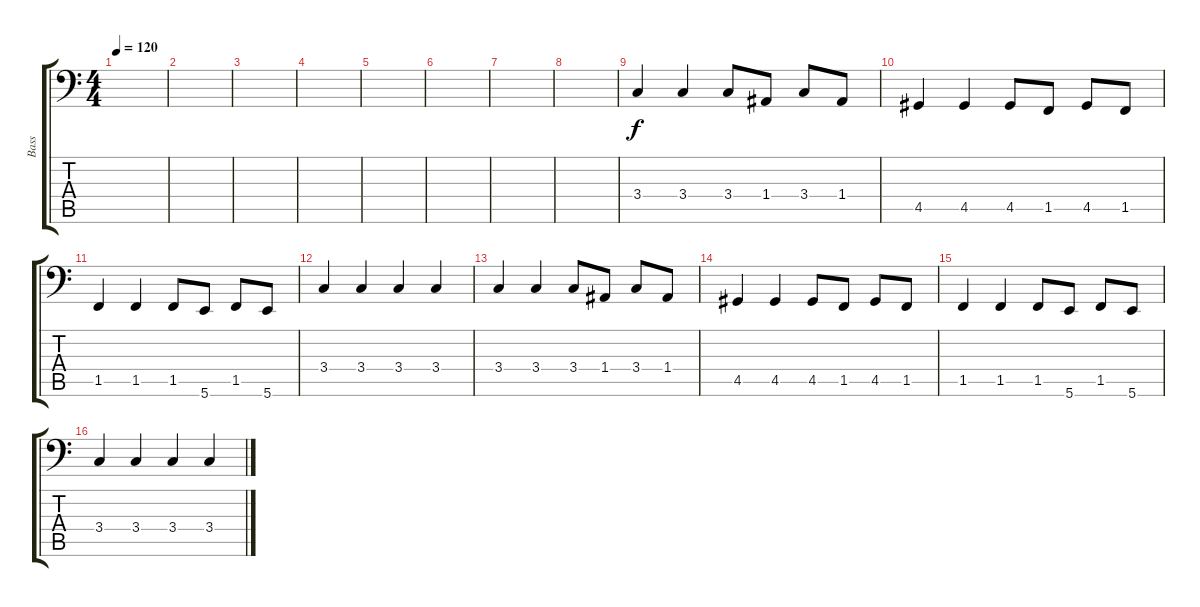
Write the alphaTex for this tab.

\track ("Bass" "Bass") {instrument electricbassfinger}
\staff {score tabs}
\tuning (C3 G2 D2 A1 E1 B0) {hide}
\ts (4 4)
\tempo 120
\clef f4
\ks c
|
|
|
|
|
|
|
|
3.4.4 3.4.4 3.4.8 1.4.8 3.4.8 1.4.8 |
4.5.4 4.5.4 4.5.8 1.5.8 4.5.8 1.5.8 |
1.5.4 1.5.4 1.5.8 5.6.8 1.5.8 5.6.8 |
3.4.4 3.4.4 3.4.4 3.4.4 |
3.4.4 3.4.4 3.4.8 1.4.8 3.4.8 1.4.8 |
4.5.4 4.5.4 4.5.8 1.5.8 4.5.8 1.5.8 |
1.5.4 1.5.4 1.5.8 5.6.8 1.5.8 5.6.8 |
3.4.4 3.4.4 3.4.4 3.4.4
